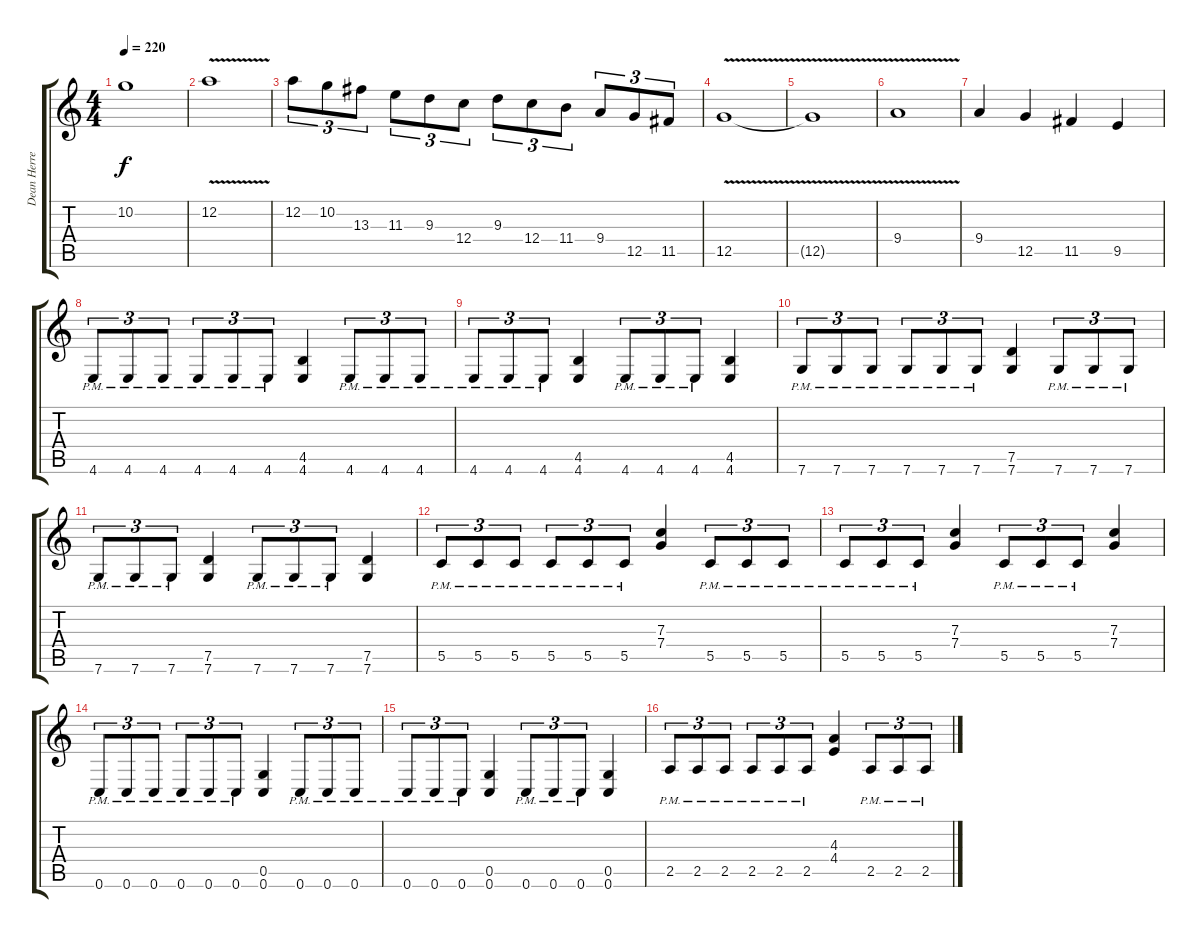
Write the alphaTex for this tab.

\track ("Dean Herrera" "Dean Herre") {instrument distortionguitar}
\staff {score tabs}
\tuning (D4 A3 F3 C3 G2 C2) {hide}
\ts (4 4)
\tempo 220
\clef g2
\ks c
10.2{t}.1{dy f} |
12.2{v}.1 |
12.2.8{tu (3 2)} 10.2.8{tu (3 2)} 13.3.8{tu (3 2)} 11.3.8{tu (3 2)} 9.3.8{tu (3 2)} 12.4.8{tu (3 2)} 9.3.8{tu (3 2)} 12.4.8{tu (3 2)} 11.4.8{tu (3 2)} 9.4.8{tu (3 2)} 12.5.8{tu (3 2)} 11.5.8{tu (3 2)} |
12.5{v}.1 |
12.5{t}.1 |
9.4{v}.1 |
9.4.4 12.5.4 11.5.4 9.5.4 |
4.6{pm}.8{tu (3 2)} 4.6{pm}.8{tu (3 2)} 4.6{pm}.8{tu (3 2)} 4.6{pm}.8{tu (3 2)} 4.6{pm}.8{tu (3 2)} 4.6{pm}.8{tu (3 2)} (4.5 4.6).4 4.6{pm}.8{tu (3 2)} 4.6{pm}.8{tu (3 2)} 4.6{pm}.8{tu (3 2)} |
4.6{pm}.8{tu (3 2)} 4.6{pm}.8{tu (3 2)} 4.6{pm}.8{tu (3 2)} (4.5 4.6).4 4.6{pm}.8{tu (3 2)} 4.6{pm}.8{tu (3 2)} 4.6{pm}.8{tu (3 2)} (4.5 4.6).4 |
7.6{pm}.8{tu (3 2)} 7.6{pm}.8{tu (3 2)} 7.6{pm}.8{tu (3 2)} 7.6{pm}.8{tu (3 2)} 7.6{pm}.8{tu (3 2)} 7.6{pm}.8{tu (3 2)} (7.5 7.6).4 7.6{pm}.8{tu (3 2)} 7.6{pm}.8{tu (3 2)} 7.6{pm}.8{tu (3 2)} |
7.6{pm}.8{tu (3 2)} 7.6{pm}.8{tu (3 2)} 7.6{pm}.8{tu (3 2)} (7.5 7.6).4 7.6{pm}.8{tu (3 2)} 7.6{pm}.8{tu (3 2)} 7.6{pm}.8{tu (3 2)} (7.5 7.6).4 |
5.5{pm}.8{tu (3 2)} 5.5{pm}.8{tu (3 2)} 5.5{pm}.8{tu (3 2)} 5.5{pm}.8{tu (3 2)} 5.5{pm}.8{tu (3 2)} 5.5{pm}.8{tu (3 2)} (7.3 7.4).4 5.5{pm}.8{tu (3 2)} 5.5{pm}.8{tu (3 2)} 5.5{pm}.8{tu (3 2)} |
5.5{pm}.8{tu (3 2)} 5.5{pm}.8{tu (3 2)} 5.5{pm}.8{tu (3 2)} (7.3 7.4).4 5.5{pm}.8{tu (3 2)} 5.5{pm}.8{tu (3 2)} 5.5{pm}.8{tu (3 2)} (7.3 7.4).4 |
0.6{pm}.8{tu (3 2)} 0.6{pm}.8{tu (3 2)} 0.6{pm}.8{tu (3 2)} 0.6{pm}.8{tu (3 2)} 0.6{pm}.8{tu (3 2)} 0.6{pm}.8{tu (3 2)} (0.5 0.6).4 0.6{pm}.8{tu (3 2)} 0.6{pm}.8{tu (3 2)} 0.6{pm}.8{tu (3 2)} |
0.6{pm}.8{tu (3 2)} 0.6{pm}.8{tu (3 2)} 0.6{pm}.8{tu (3 2)} (0.5 0.6).4 0.6{pm}.8{tu (3 2)} 0.6{pm}.8{tu (3 2)} 0.6{pm}.8{tu (3 2)} (0.5 0.6).4 |
2.5{pm}.8{tu (3 2)} 2.5{pm}.8{tu (3 2)} 2.5{pm}.8{tu (3 2)} 2.5{pm}.8{tu (3 2)} 2.5{pm}.8{tu (3 2)} 2.5{pm}.8{tu (3 2)} (4.3 4.4).4 2.5{pm}.8{tu (3 2)} 2.5{pm}.8{tu (3 2)} 2.5{pm}.8{tu (3 2)}
